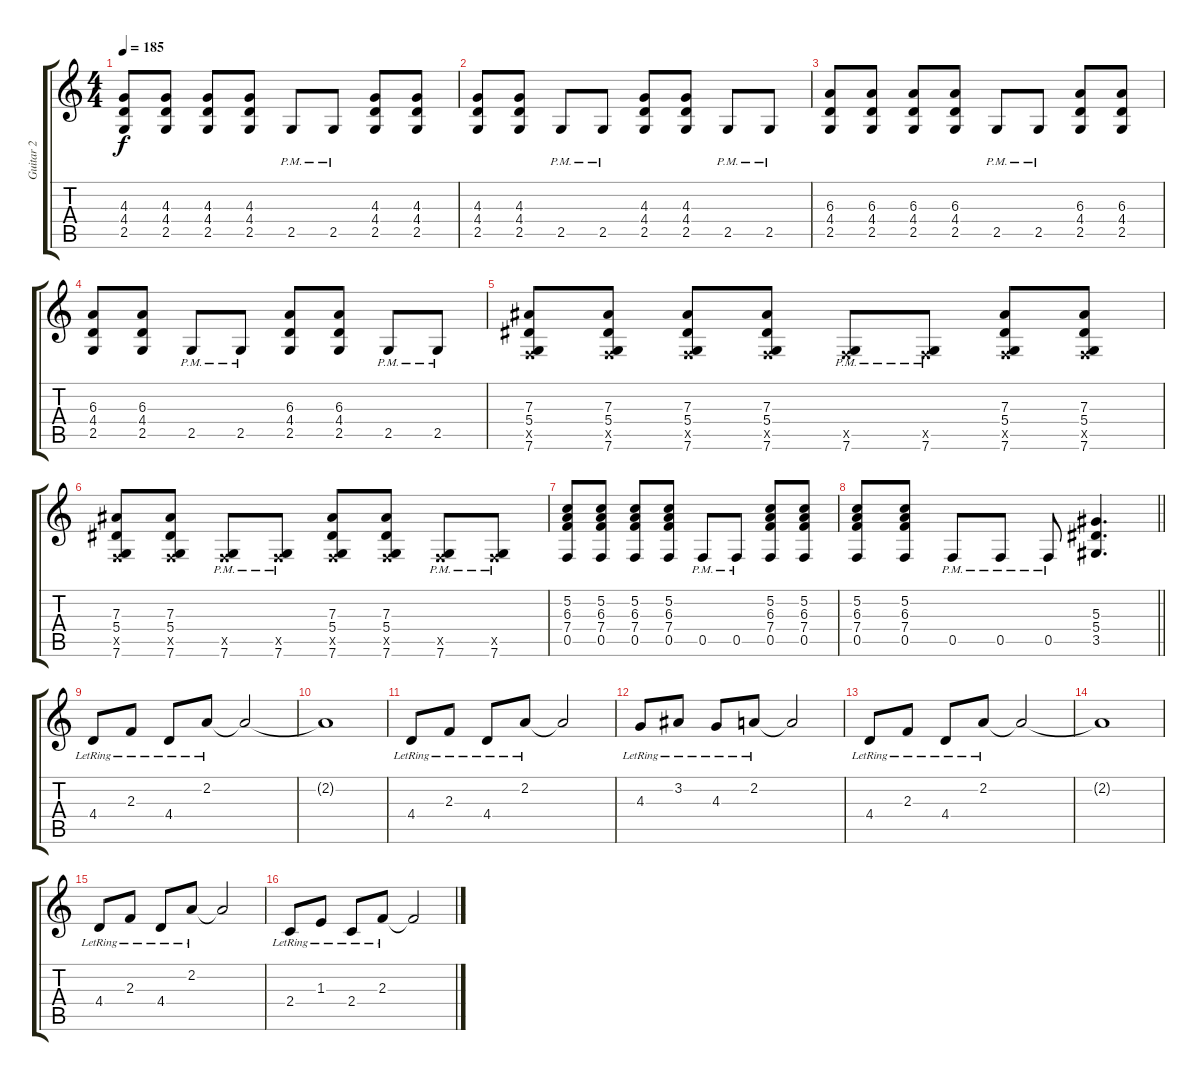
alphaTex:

\track ("Guitar 2" "Guitar 2") {instrument distortionguitar}
\staff {score tabs}
\tuning (C4 G3 Eb3 Bb2 F2 C2) {hide}
\ts (4 4)
\tempo 185
\clef g2
\ks c
(4.3 4.4 2.5).8{dy f} (4.3 4.4 2.5).8 (4.3 4.4 2.5).8 (4.3 4.4 2.5).8 2.5{pm}.8 2.5{pm}.8 (4.3 4.4 2.5).8 (4.3 4.4 2.5).8 |
(4.3 4.4 2.5).8 (4.3 4.4 2.5).8 2.5{pm}.8 2.5{pm}.8 (4.3 4.4 2.5).8 (4.3 4.4 2.5).8 2.5{pm}.8 2.5{pm}.8 |
(6.3 4.4 2.5).8 (6.3 4.4 2.5).8 (6.3 4.4 2.5).8 (6.3 4.4 2.5).8 2.5{pm}.8 2.5{pm}.8 (6.3 4.4 2.5).8 (6.3 4.4 2.5).8 |
(6.3 4.4 2.5).8 (6.3 4.4 2.5).8 2.5{pm}.8 2.5{pm}.8 (6.3 4.4 2.5).8 (6.3 4.4 2.5).8 2.5{pm}.8 2.5{pm}.8 |
(7.3 5.4 0.5{x} 7.6).8 (7.3 5.4 0.5{x} 7.6).8 (7.3 5.4 0.5{x} 7.6).8 (7.3 5.4 0.5{x} 7.6).8 (0.5{x} 7.6{pm}).8 (0.5{x} 7.6{pm}).8 (7.3 5.4 0.5{x} 7.6).8 (7.3 5.4 0.5{x} 7.6).8 |
(7.3 5.4 0.5{x} 7.6).8 (7.3 5.4 0.5{x} 7.6).8 (0.5{x} 7.6{pm}).8 (0.5{x} 7.6{pm}).8 (7.3 5.4 0.5{x} 7.6).8 (7.3 5.4 0.5{x} 7.6).8 (0.5{x} 7.6{pm}).8 (0.5{x} 7.6{pm}).8 |
(5.2 6.3 7.4 0.5).8 (5.2 6.3 7.4 0.5).8 (5.2 6.3 7.4 0.5).8 (5.2 6.3 7.4 0.5).8 0.5{pm}.8 0.5{pm}.8 (5.2 6.3 7.4 0.5).8 (5.2 6.3 7.4 0.5).8 |
\barLineRight lightlight
(5.2 6.3 7.4 0.5).8 (5.2 6.3 7.4 0.5).8 0.5{pm}.8 0.5{pm}.8 0.5{pm}.8 (5.3 5.4 3.5).4{d} |
4.4{lr}.8{instrument electricguitarclean} 2.3{lr}.8 4.4{lr}.8 2.2{lr}.8 2.2{t}.2 |
2.2{t}.1 |
4.4{lr}.8 2.3{lr}.8 4.4{lr}.8 2.2{lr}.8 2.2{t}.2 |
4.3{lr}.8 3.2{lr}.8 4.3{lr}.8 2.2{lr}.8 2.2{t}.2 |
4.4{lr}.8 2.3{lr}.8 4.4{lr}.8 2.2{lr}.8 2.2{t}.2 |
2.2{t}.1 |
4.4{lr}.8 2.3{lr}.8 4.4{lr}.8 2.2{lr}.8 2.2{t}.2 |
2.4{lr}.8 1.3{lr}.8 2.4{lr}.8 2.3{lr}.8 2.3{t}.2
